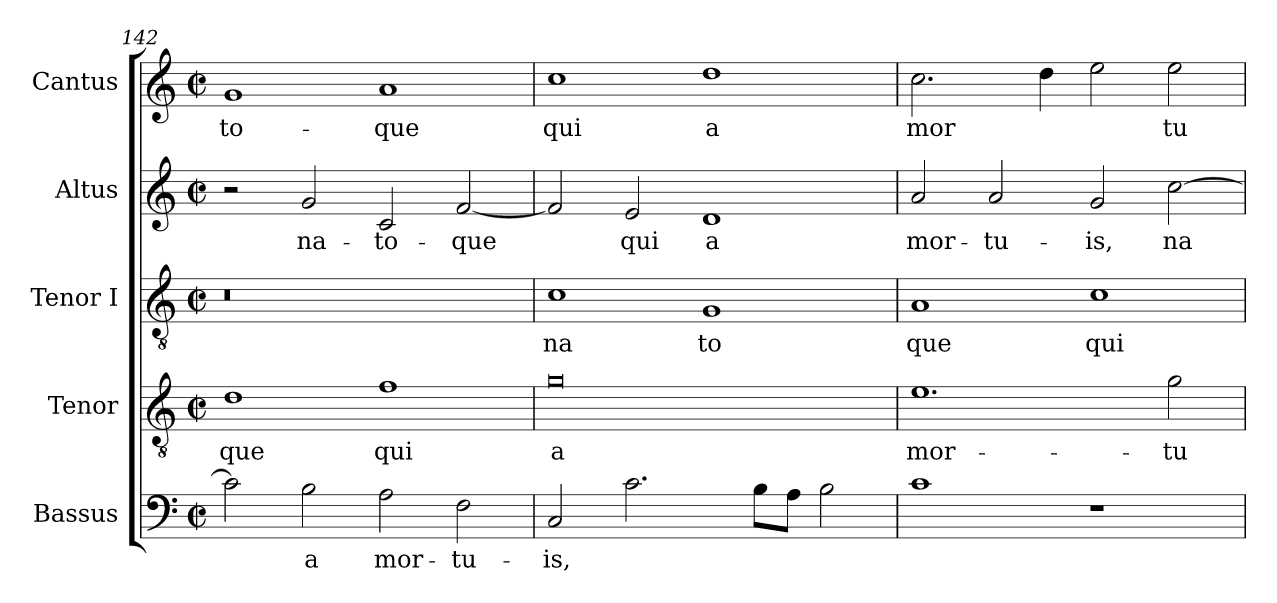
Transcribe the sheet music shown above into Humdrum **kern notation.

**kern	**text	**kern	**text	**kern	**text	**kern	**text	**kern	**text
*part5	*part5	*part4	*part4	*part3	*part3	*part2	*part2	*part1	*part1
*staff5	*staff5	*staff4	*staff4	*staff3	*staff3	*staff2	*staff2	*staff1	*staff1
*I"Bassus	*	*I"Tenor	*	*I"Tenor I	*	*I"Altus	*	*I"Cantus	*
*I'Bassus	*	*I'Tenor	*	*I'Tenor I	*	*I'Altus	*	*I'Cantus	*
*clefF4	*	*clefGv2	*	*clefGv2	*	*clefG2	*	*clefG2	*
*M2/2	*	*M2/2	*	*M2/2	*	*M2/2	*	*M2/2	*
*met(c|)	*	*met(c|)	*	*met(c|)	*	*met(c|)	*	*met(c|)	*
=142	=142	=142	=142	=142	=142	=142	=142	=142	=142
!	!	!	!LO:LY:b:cj	!	!	!	!	!	!LO:LY:b:cj
2c\]	.	1d	que	0r	.	2r	.	1g	-to-
!	!LO:LY:b:cj	!	!	!	!	!	!LO:LY:b:cj	!	!
2B\	a	.	.	.	.	2g/	na-	.	.
!	!LO:LY:b:cj	!	!LO:LY:b:cj	!	!	!	!LO:LY:b:cj	!	!LO:LY:b:cj
2A\	mor-	1f	qui	.	.	2c/	-to-	1a	-que
!	!LO:LY:b:cj	!	!	!	!	!	!LO:LY:b	!	!
2F\	-tu-	.	.	.	.	[>2f/	-que	.	.
!!LO:LB:g=z
=143	=143	=143	=143	=143	=143	=143	=143	=143	=143
!	!LO:LY:b:cj	!	!LO:LY:b:cj	!	!LO:LY:b:cj	!	!	!	!LO:LY:b:cj
2C/	-is,	0g	a	1c	na	2f/]	.	1cc	qui
!	!	!	!	!	!	!	!LO:LY:b:cj	!	!
2.c\	.	.	.	.	.	2e/	qui	.	.
!	!	!	!	!	!LO:LY:b:cj	!	!LO:LY:b:cj	!	!LO:LY:b:cj
.	.	.	.	1G	to	1d	a	1dd	a
8B\L	.	.	.	.	.	.	.	.	.
8A\J	.	.	.	.	.	.	.	.	.
2B\	.	.	.	.	.	.	.	.	.
=144	=144	=144	=144	=144	=144	=144	=144	=144	=144
!	!	!	!LO:LY:b:cj	!	!LO:LY:b:cj	!	!LO:LY:b:cj	!	!LO:LY:b
1c	.	1.e	mor-	1A	que	2a/	mor-	2.cc\	mor
!	!	!	!	!	!	!	!LO:LY:b:cj	!	!
.	.	.	.	.	.	2a/	-tu-	.	.
.	.	.	.	.	.	.	.	4dd\	.
!	!	!	!	!	!LO:LY:b:cj	!	!LO:LY:b:cj	!	!
1r	.	.	.	1c	qui	2g/	-is,	2ee\	.
!	!	!	!LO:LY:b:cj	!	!	!	!LO:LY:b:cj	!	!LO:LY:b:cj
.	.	2g\	-tu-	.	.	[>2cc\	na-	2ee\	tu
=	=	=	=	=	=	=	=	=	=
*-	*-	*-	*-	*-	*-	*-	*-	*-	*-
